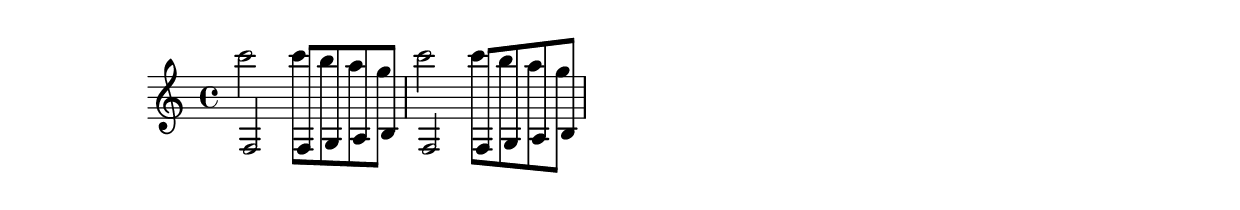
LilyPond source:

#(ly:set-option 'old-relative)
\version "2.1.7"

\header { texidoc = "@cindex Stem Extend
You can stop LilyPond from extending stems to the center line. "
}

\score { 
  \context Voice \notes\relative c {
	\context Staff <<
		\new Voice { 
			f2 f8 g a b 
			\property Voice.Stem \set #'no-stem-extend = ##t
		 	f2 f8 g a b
		}
		\new Voice { 
			c''2 c8 b a g
			\property Voice.Stem \set #'no-stem-extend = ##t
			c2 c8 b a g
		}
	>>
	
  }
  \paper { raggedright = ##t}  
}

